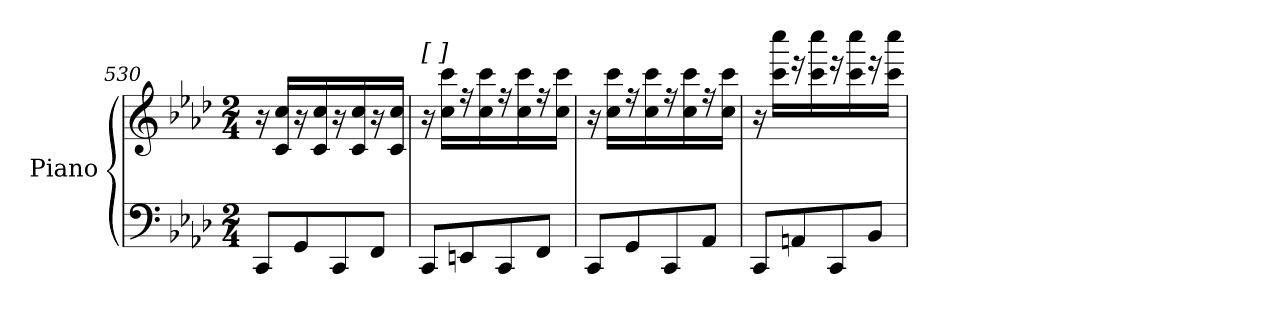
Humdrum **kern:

**kern	**kern
*part1	*part1
*staff2	*staff1
*I"Piano	*
*I'Pno.	*
!!LO:LB:g=z
*clefF4	*clefG2
*k[b-e-a-d-]	*k[b-e-a-d-]
*M2/4	*M2/4
=530	=530
8CC/L	16r
.	16c/ 16cc/LL
8GG/	16r
.	16c/ 16cc/
8CC/	16r
.	16c/ 16cc/
8FF/J	16r
.	16c/ 16cc/JJ
=531	=531
!	!LO:TX:a:t=[       ]
8CC/L	16r
.	16cc\ 16ccc\LL
8EEn/	16r
.	16cc\ 16ccc\
8CC/	16r
.	16cc\ 16ccc\
8FF/J	16r
.	16cc\ 16ccc\JJ
=532	=532
8CC/L	16r
.	16cc\ 16ccc\LL
8GG/	16r
.	16cc\ 16ccc\
8CC/	16r
.	16cc\ 16ccc\
8AA-/J	16r
.	16cc\ 16ccc\JJ
=533	=533
8CC/L	16r
.	16ccc\ 16cccc\LL
8AAn/	16r
.	16ccc\ 16cccc\
8CC/	16r
.	16ccc\ 16cccc\
8BB-/J	16r
.	16ccc\ 16cccc\JJ
=	=
*-	*-
